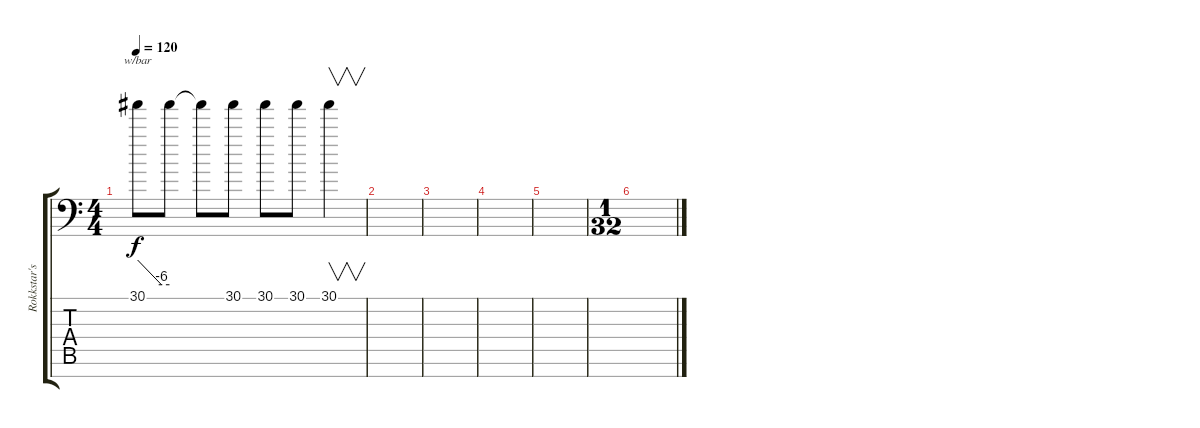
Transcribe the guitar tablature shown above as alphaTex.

\track ("Rokkstar's Vocals" "Rokkstar's") {instrument oboe}
\staff {score tabs}
\tuning (E4 B3 G3 D3 A2 E2 C-1) {hide}
\ts (4 4)
\tempo 120
\clef f4
\ks c
30.1{t}.8{tbe (custom default 0 0 45 -24 60 -24) dy f} 30.1{t}.8 30.1{t}.8 30.1.8 30.1.8 30.1.8 30.1.4{v} |
|
|
|
|
\ts (1 32)
